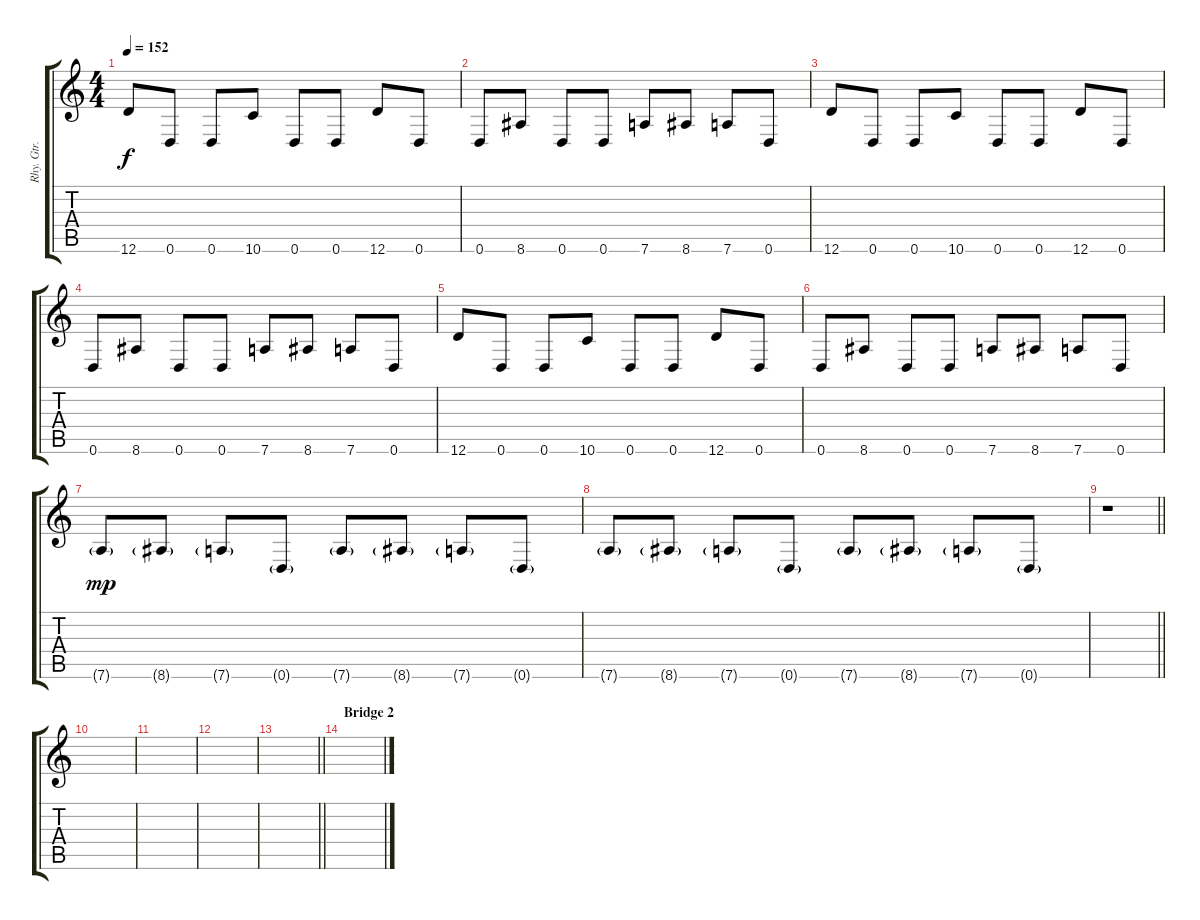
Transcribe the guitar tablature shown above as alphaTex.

\track ("Rhy. Gtr. 3" "Rhy. Gtr. ") {instrument distortionguitar}
\staff {score tabs}
\tuning (E4 B3 G3 D3 A2 D2) {hide}
\ts (4 4)
\tempo 152
\clef g2
\ks c
12.6.8{dy f} 0.6.8 0.6.8 10.6.8 0.6.8 0.6.8 12.6.8 0.6.8 |
0.6.8 8.6.8 0.6.8 0.6.8 7.6.8 8.6.8 7.6.8 0.6.8 |
12.6.8 0.6.8 0.6.8 10.6.8 0.6.8 0.6.8 12.6.8 0.6.8 |
0.6.8 8.6.8 0.6.8 0.6.8 7.6.8 8.6.8 7.6.8 0.6.8 |
12.6.8 0.6.8 0.6.8 10.6.8 0.6.8 0.6.8 12.6.8 0.6.8 |
0.6.8{volume 0} 8.6.8 0.6.8 0.6.8 7.6.8 8.6.8 7.6.8 0.6.8 |
7.6{g}.8{dy mp} 8.6{g}.8 7.6{g}.8 0.6{g}.8 7.6{g}.8 8.6{g}.8 7.6{g}.8 0.6{g}.8 |
7.6{g}.8 8.6{g}.8 7.6{g}.8 0.6{g}.8 7.6{g}.8 8.6{g}.8 7.6{g}.8 0.6{g}.8 |
\barLineRight lightlight
r.1 |
\section ("" "")
|
|
|
\barLineRight lightlight
|
\section ("" "Bridge 2")
